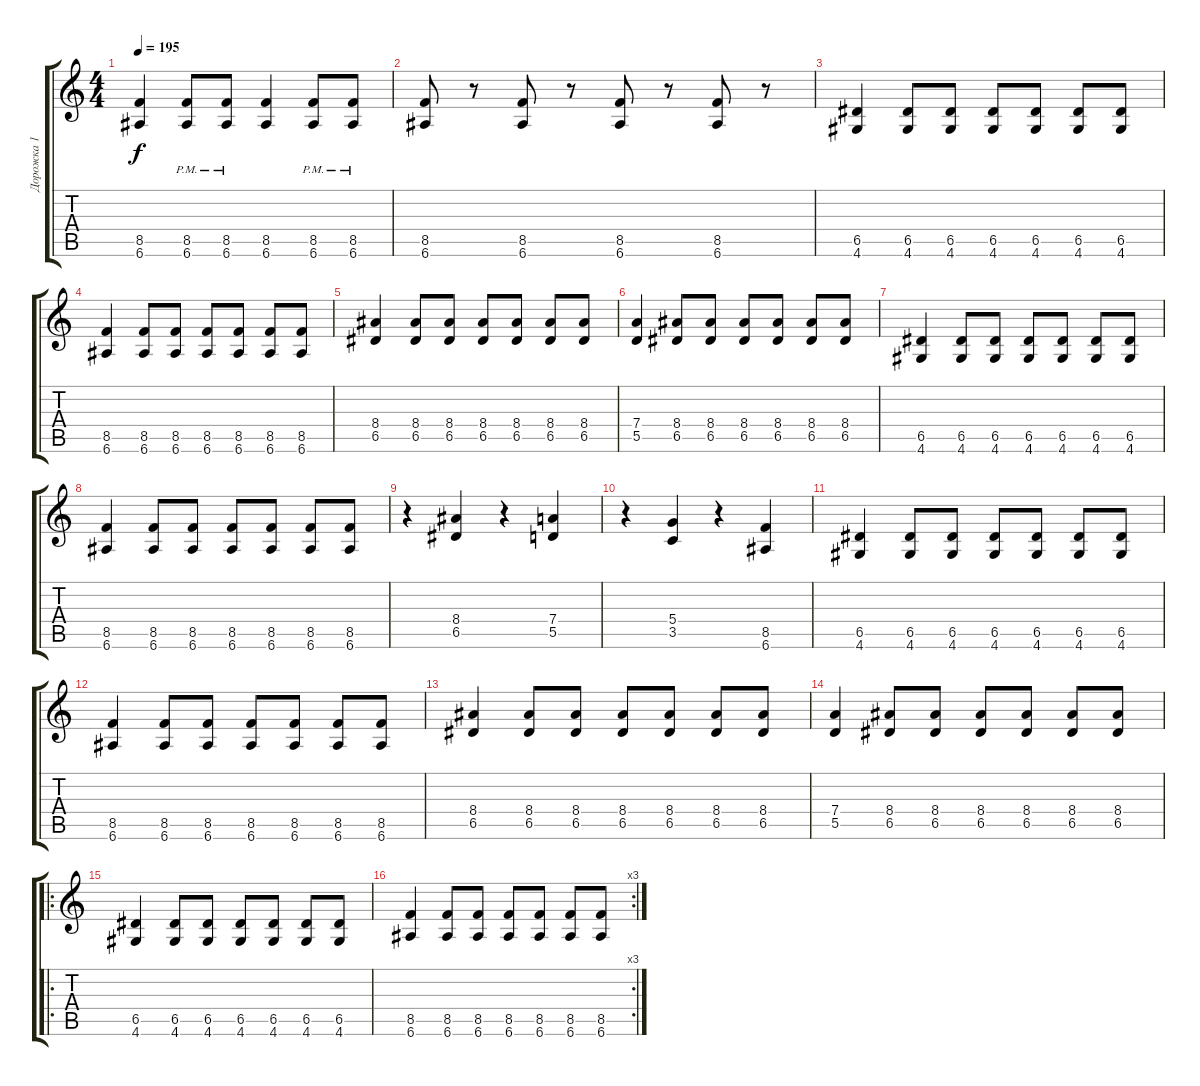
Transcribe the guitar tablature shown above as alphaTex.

\track ("Дорожка 1" "Дорожка 1") {instrument distortionguitar}
\staff {score tabs}
\tuning (E4 B3 G3 D3 A2 E2) {hide}
\ts (4 4)
\tempo 195
\clef g2
\ks c
(8.5 6.6).4{dy f} (8.5{pm} 6.6{pm}).8 (8.5{pm} 6.6{pm}).8 (8.5 6.6).4 (8.5{pm} 6.6{pm}).8 (8.5{pm} 6.6{pm}).8 |
(8.5 6.6).8 r.8 (8.5 6.6).8 r.8 (8.5 6.6).8 r.8 (8.5 6.6).8 r.8 |
(6.5 4.6).4 (6.5 4.6).8 (6.5 4.6).8 (6.5 4.6).8 (6.5 4.6).8 (6.5 4.6).8 (6.5 4.6).8 |
(8.5 6.6).4 (8.5 6.6).8 (8.5 6.6).8 (8.5 6.6).8 (8.5 6.6).8 (8.5 6.6).8 (8.5 6.6).8 |
(8.4 6.5).4 (8.4 6.5).8 (8.4 6.5).8 (8.4 6.5).8 (8.4 6.5).8 (8.4 6.5).8 (8.4 6.5).8 |
(7.4 5.5).4 (8.4 6.5).8 (8.4 6.5).8 (8.4 6.5).8 (8.4 6.5).8 (8.4 6.5).8 (8.4 6.5).8 |
(6.5 4.6).4 (6.5 4.6).8 (6.5 4.6).8 (6.5 4.6).8 (6.5 4.6).8 (6.5 4.6).8 (6.5 4.6).8 |
(8.5 6.6).4 (8.5 6.6).8 (8.5 6.6).8 (8.5 6.6).8 (8.5 6.6).8 (8.5 6.6).8 (8.5 6.6).8 |
r.4 (8.4 6.5).4 r.4 (7.4 5.5).4 |
r.4 (5.4 3.5).4 r.4 (8.5 6.6).4 |
(6.5 4.6).4 (6.5 4.6).8 (6.5 4.6).8 (6.5 4.6).8 (6.5 4.6).8 (6.5 4.6).8 (6.5 4.6).8 |
(8.5 6.6).4 (8.5 6.6).8 (8.5 6.6).8 (8.5 6.6).8 (8.5 6.6).8 (8.5 6.6).8 (8.5 6.6).8 |
(8.4 6.5).4 (8.4 6.5).8 (8.4 6.5).8 (8.4 6.5).8 (8.4 6.5).8 (8.4 6.5).8 (8.4 6.5).8 |
(7.4 5.5).4 (8.4 6.5).8 (8.4 6.5).8 (8.4 6.5).8 (8.4 6.5).8 (8.4 6.5).8 (8.4 6.5).8 |
\ro
(6.5 4.6).4 (6.5 4.6).8 (6.5 4.6).8 (6.5 4.6).8 (6.5 4.6).8 (6.5 4.6).8 (6.5 4.6).8 |
\rc 3
(8.5 6.6).4 (8.5 6.6).8 (8.5 6.6).8 (8.5 6.6).8 (8.5 6.6).8 (8.5 6.6).8 (8.5 6.6).8
